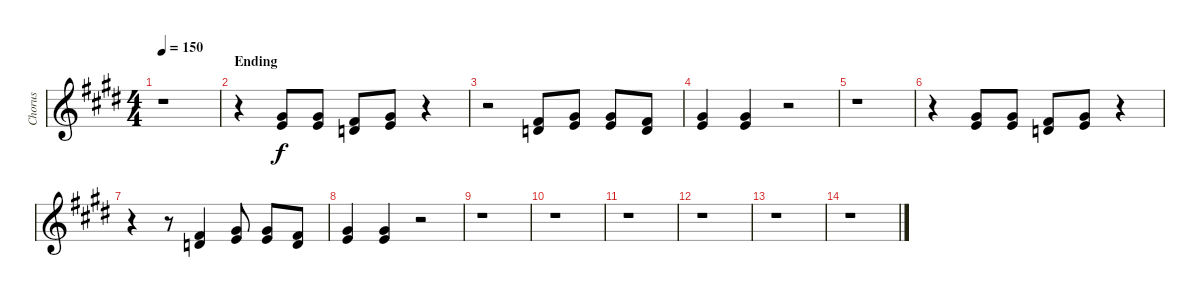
\track ("Chorus" "Chorus") {instrument pad4choir}
\staff {score}
\tuning (E4 B3 G3 D3 A2 E2 B1) {hide}
\ts (4 4)
\tempo 150
\clef g2
\ks e
r.1{dy f} |
\section ("" "Ending")
r.4 (4.1 5.2).8 (4.1 5.2).8 (2.1 3.2).8 (4.1 5.2).8 r.4 |
r.2 (2.1 3.2).8 (0.1 9.2).8 (4.1 5.2).8 (2.1 3.2).8 |
(0.1 9.2).4 (4.1 5.2).4 r.2 |
r.1 |
r.4 (4.1 5.2).8 (4.1 5.2).8 (2.1 3.2).8 (4.1 5.2).8 r.4 |
r.4 r.8 (2.1 3.2).4 (0.1 9.2).8 (4.1 5.2).8 (2.1 3.2).8 |
(0.1 9.2).4 (4.1 5.2).4 r.2 |
r.1 |
r.1 |
r.1 |
r.1 |
r.1 |
r.1
